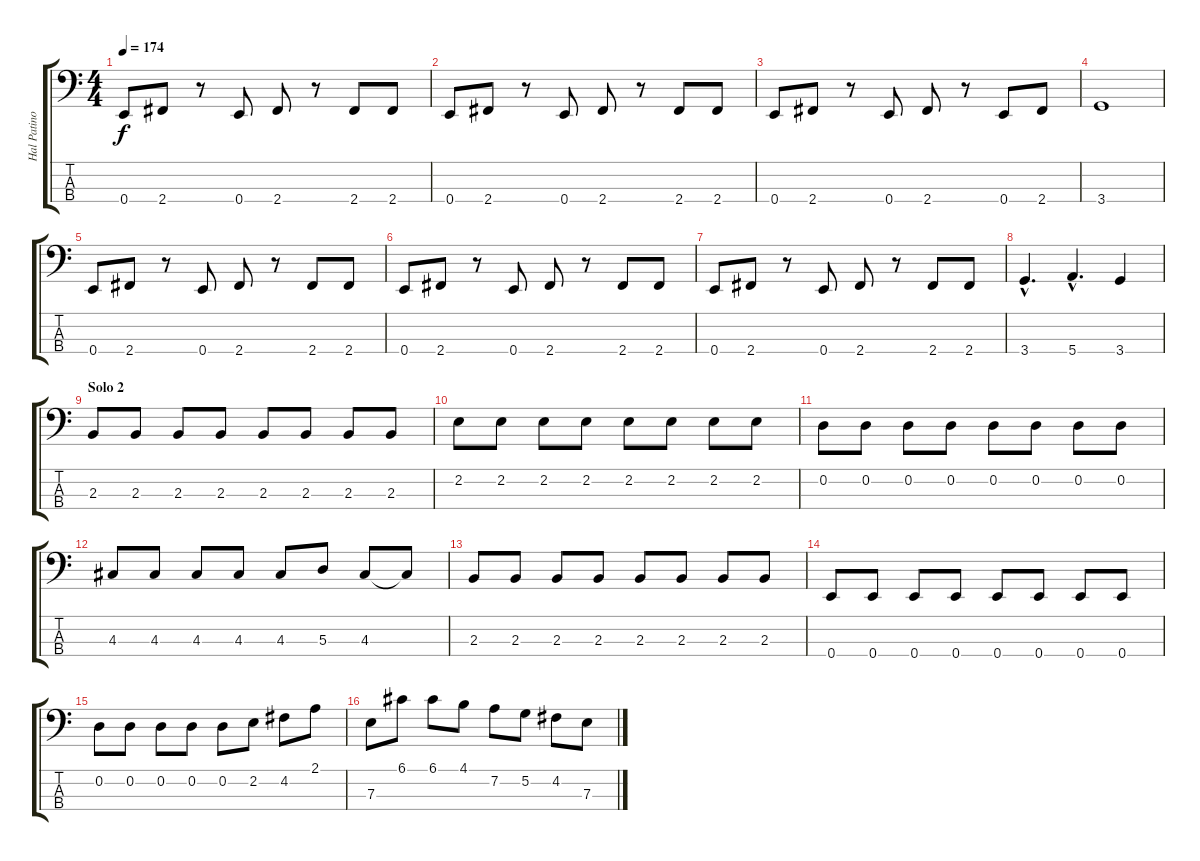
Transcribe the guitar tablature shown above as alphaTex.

\track ("Hal Patino" "Hal Patino") {instrument electricbassfinger}
\staff {score tabs}
\tuning (G2 D2 A1 E1) {hide}
\ts (4 4)
\tempo 174
\clef f4
\ks c
0.4.8{dy f} 2.4.8 r.8 0.4.8 2.4.8 r.8 2.4.8 2.4.8 |
0.4.8 2.4.8 r.8 0.4.8 2.4.8 r.8 2.4.8 2.4.8 |
0.4.8 2.4.8 r.8 0.4.8 2.4.8 r.8 0.4.8 2.4.8 |
3.4.1 |
0.4.8 2.4.8 r.8 0.4.8 2.4.8 r.8 2.4.8 2.4.8 |
0.4.8 2.4.8 r.8 0.4.8 2.4.8 r.8 2.4.8 2.4.8 |
0.4.8 2.4.8 r.8 0.4.8 2.4.8 r.8 2.4.8 2.4.8 |
3.4{hac}.4{d} 5.4{hac}.4{d} 3.4.4 |
\section ("" "Solo 2")
2.3.8 2.3.8 2.3.8 2.3.8 2.3.8 2.3.8 2.3.8 2.3.8 |
2.2.8 2.2.8 2.2.8 2.2.8 2.2.8 2.2.8 2.2.8 2.2.8 |
0.2.8 0.2.8 0.2.8 0.2.8 0.2.8 0.2.8 0.2.8 0.2.8 |
4.3.8 4.3.8 4.3.8 4.3.8 4.3.8 5.3.8 4.3.8 4.3{t}.8 |
2.3.8 2.3.8 2.3.8 2.3.8 2.3.8 2.3.8 2.3.8 2.3.8 |
0.4.8 0.4.8 0.4.8 0.4.8 0.4.8 0.4.8 0.4.8 0.4.8 |
0.2.8 0.2.8 0.2.8 0.2.8 0.2.8 2.2.8 4.2.8 2.1.8 |
7.3.8 6.1.8 6.1.8 4.1.8 7.2.8 5.2.8 4.2.8 7.3.8
